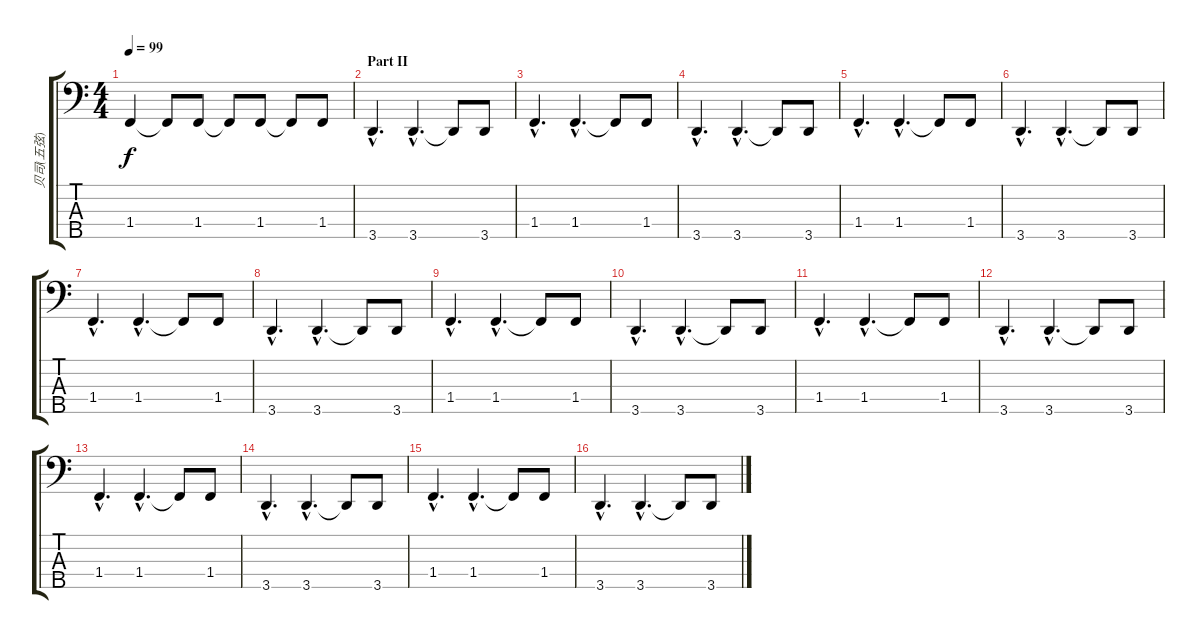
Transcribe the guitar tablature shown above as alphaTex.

\track ("贝司(五弦)" "贝司(五弦)") {instrument electricbassfinger}
\staff {score tabs}
\tuning (G2 D2 A1 E1 B0) {hide}
\ts (4 4)
\tempo 99
\clef f4
\ks c
1.4.4{dy f} 1.4{t}.8 1.4.8 1.4{t}.8 1.4.8 1.4{t}.8 1.4.8 |
\section ("" "Part II")
3.5{hac}.4{d} 3.5{hac}.4{d} 3.5{t}.8 3.5.8 |
1.4{hac}.4{d} 1.4{hac}.4{d} 1.4{t}.8 1.4.8 |
3.5{hac}.4{d} 3.5{hac}.4{d} 3.5{t}.8 3.5.8 |
1.4{hac}.4{d} 1.4{hac}.4{d} 1.4{t}.8 1.4.8 |
3.5{hac}.4{d} 3.5{hac}.4{d} 3.5{t}.8 3.5.8 |
1.4{hac}.4{d} 1.4{hac}.4{d} 1.4{t}.8 1.4.8 |
3.5{hac}.4{d} 3.5{hac}.4{d} 3.5{t}.8 3.5.8 |
1.4{hac}.4{d} 1.4{hac}.4{d} 1.4{t}.8 1.4.8 |
3.5{hac}.4{d} 3.5{hac}.4{d} 3.5{t}.8 3.5.8 |
1.4{hac}.4{d} 1.4{hac}.4{d} 1.4{t}.8 1.4.8 |
3.5{hac}.4{d} 3.5{hac}.4{d} 3.5{t}.8 3.5.8 |
1.4{hac}.4{d} 1.4{hac}.4{d} 1.4{t}.8 1.4.8 |
3.5{hac}.4{d} 3.5{hac}.4{d} 3.5{t}.8 3.5.8 |
1.4{hac}.4{d} 1.4{hac}.4{d} 1.4{t}.8 1.4.8 |
3.5{hac}.4{d} 3.5{hac}.4{d} 3.5{t}.8 3.5.8
